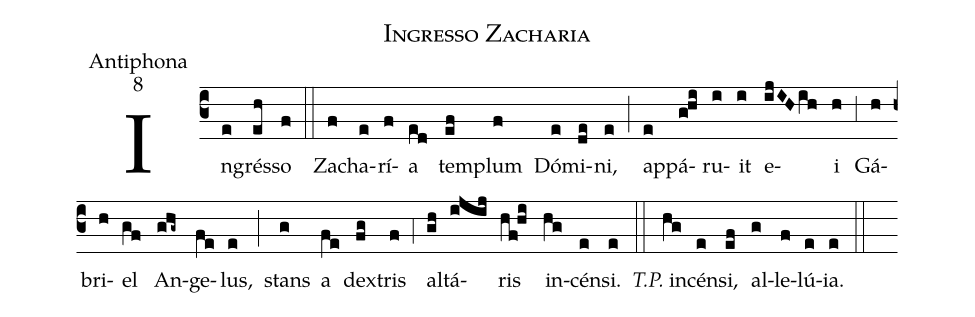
name:Ingresso Zacharia;
office-part:Antiphona;
mode:8;
%%
(c3) In(e)grés(eh)so(f) (::)
Za(f)cha(e)rí(f)a(ed) tem(ef)plum(f) Dó(e)mi(de)ni,(e) (;) ap(e)pá(g!hi)ru(i)it(i) e(ijIH/ih)i(h) (,3) Gá(h)bri(h)el(gf) An(ghg~)ge(fe)lus,(e) (;) stans(g) a(fe) dex(fg)tris(f) (,4) al(gh)tá(ijij)ris(hf!hi) in(hg)cén(e)si.(e) (::) <i>T.P.</i> in(hg)cén(e)si,(ef) al(g)le(f)lú(e)ia.(e) (::)
